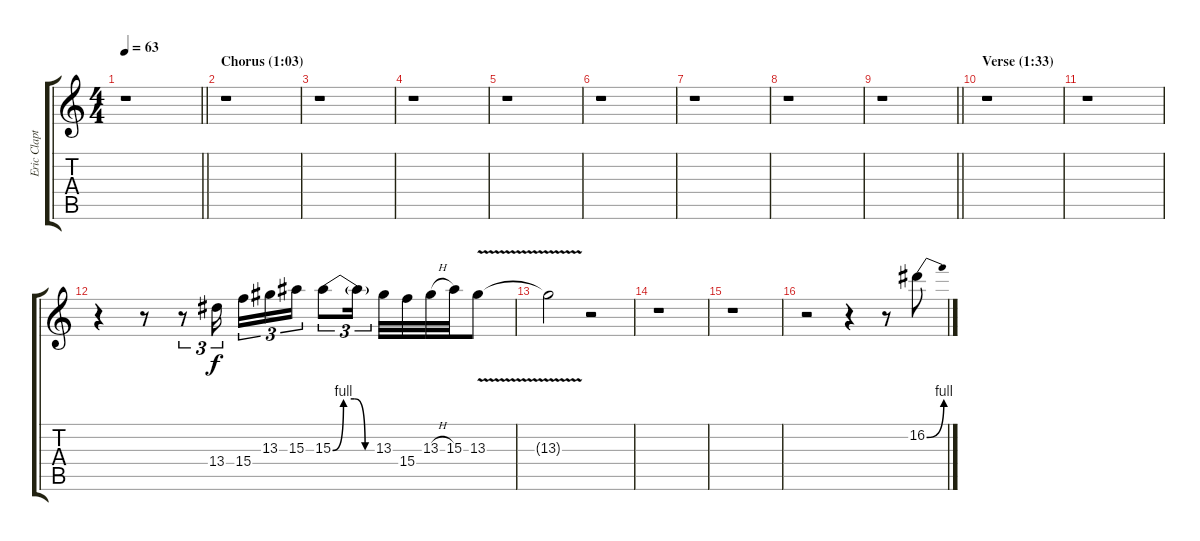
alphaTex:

\track ("Eric Clapton" "Eric Clapt") {instrument overdrivenguitar}
\staff {score tabs}
\tuning (E4 B3 G3 D3 A2 E2) {hide}
\ts (4 4)
\tempo 63
\clef g2
\barLineRight lightlight
\ks c
r.1{dy f} |
\section ("" "Chorus (1:03)")
r.1 |
r.1 |
r.1 |
r.1 |
r.1 |
r.1 |
r.1 |
\barLineRight lightlight
r.1 |
\section ("" "Verse (1:33)")
r.1 |
r.1 |
r.4 r.8 r.8{tu (3 2)} 13.4.16{tu (3 2)} 15.4.16{tu (3 2)} 13.3.16{tu (3 2)} 15.3.16{tu (3 2)} 15.3{be (custom 0 0 15 4 30 4 45 0 60 0)}.8{tu (3 2)} 15.3{t}.16{tu (3 2)} 13.3.32 15.4.32 13.3{h}.32 15.3.32 13.3{v}.8 |
13.3{t}.2 r.2 |
r.1 |
r.1 |
r.2 r.4 r.8 16.2{be (bend 0 0 60 4)}.8
